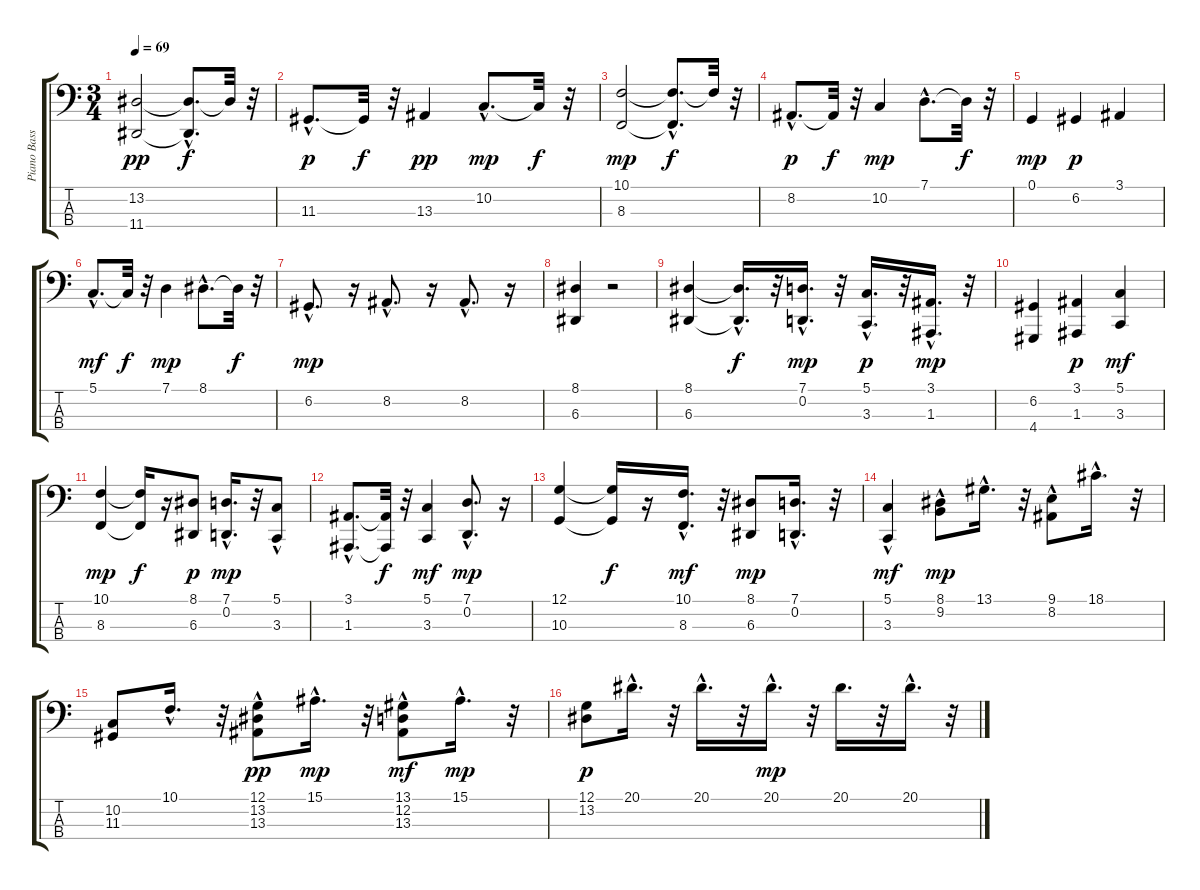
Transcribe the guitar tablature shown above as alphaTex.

\track ("Piano Bass          " "Piano Bass") {instrument acousticgrandpiano}
\staff {score tabs}
\tuning (G2 D2 A1 E1) {hide}
\ts (3 4)
\tempo 69
\clef f4
\ks c
(13.2 11.4).2{dy pp} (13.2{hac t} 11.4{hac t}).8{d dy f} 13.2{t}.32 r.32 |
11.3{hac}.8{d dy p} 11.3{t}.32{dy f} r.32 13.3.4{dy pp} 10.2{hac}.8{d dy mp} 10.2{t}.32{dy f} r.32 |
(10.1 8.3).2{dy mp} (10.1{hac t} 8.3{hac t}).8{d dy f} 10.1{t}.32 r.32 |
8.2{hac}.8{d dy p} 8.2{t}.32{dy f} r.32 10.2.4{dy mp} 7.1{hac}.8{d} 7.1{t}.32{dy f} r.32 |
0.1.4{dy mp} 6.2.4{dy p} 3.1.4 |
5.1{hac}.8{d dy mf} 5.1{t}.32{dy f} r.32 7.1.4{dy mp} 8.1{hac}.8{d} 8.1{t}.32{dy f} r.32 |
6.2{hac}.8{d dy mp} r.16 8.2{hac}.8{d} r.16 8.2{hac}.8{d} r.16 |
(8.1 6.3).4 r.2 |
(8.1 6.3).4 (8.1{hac t} 6.3{t}).16{d dy f} r.32 (7.1{hac} 0.2{hac}).16{d dy mp} r.32 (5.1{hac} 3.3{hac}).16{d dy p} r.32 (3.1{hac} 1.3{hac}).16{d dy mp} r.32 |
(6.2 4.4).4 (3.1 1.3).4{dy p} (5.1 3.3).4{dy mf} |
(10.1 8.3).4{dy mp} (10.1{t} 8.3{t}).16{dy f} r.16 (8.1 6.3).8{dy p} (7.1{hac} 0.2{hac}).16{d dy mp} r.32 (5.1{hac} 3.3).8 |
(3.1{hac} 1.3{hac}).8{d} (3.1{t} 1.3{t}).32{dy f} r.32 (5.1 3.3).4{dy mf} (7.1{hac} 0.2{hac}).8{d dy mp} r.16 |
(12.1 10.3).4 (12.1{t} 10.3{t}).16{dy f} r.16 (10.1{hac} 8.3{hac}).16{d dy mf} r.32 (8.1 6.3).8{dy mp} (7.1{hac} 0.2).16{d} r.32 |
(5.1 3.3{hac}).4{dy mf} (8.1{hac} 9.2).8{dy mp} 13.1{hac}.16{d} r.32 (9.1{hac} 8.2).8 18.1{hac}.16{d} r.32 |
(10.2 11.3).8 10.1{hac}.16{d} r.32 (12.1{hac} 13.2{hac} 13.3{hac}).8{dy pp} 15.1{hac}.16{d dy mp} r.32 (13.1{hac} 12.2{hac} 13.3{hac}).8{dy mf} 15.1{hac}.16{d dy mp} r.32 |
(12.1 13.2).8{dy p} 20.1{hac}.16{d} r.32 20.1{hac}.16{d} r.32 20.1{hac}.16{d dy mp} r.32 20.1.16{d} r.32 20.1{hac}.16{d} r.32
